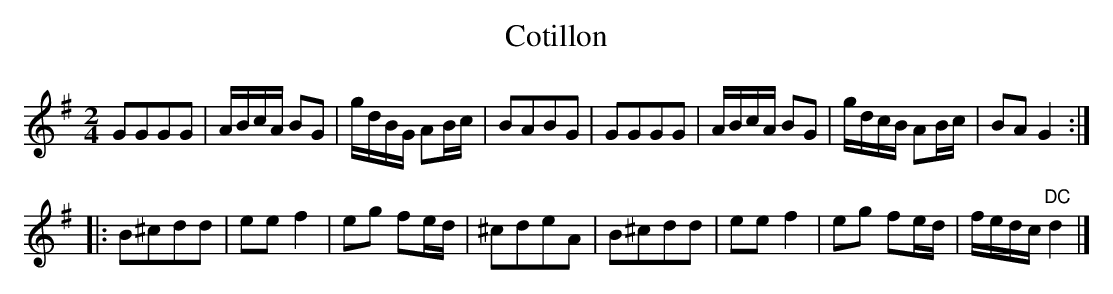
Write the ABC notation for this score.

X:1
T:Cotillon
M:2/4
K:G
G2G2G2G2| ABcA B2G2| gdBG A2Bc| B2A2B2G2|\
G2G2G2G2| ABcA B2G2| gdcB A2Bc| B2A2 G4::
B2^c2d2d2| e2e2 f4| e2g2 f2ed| ^c2d2e2A2|\
B2^c2d2d2| e2e2 f4| e2g2 f2ed| fedc "DC"d4|]
